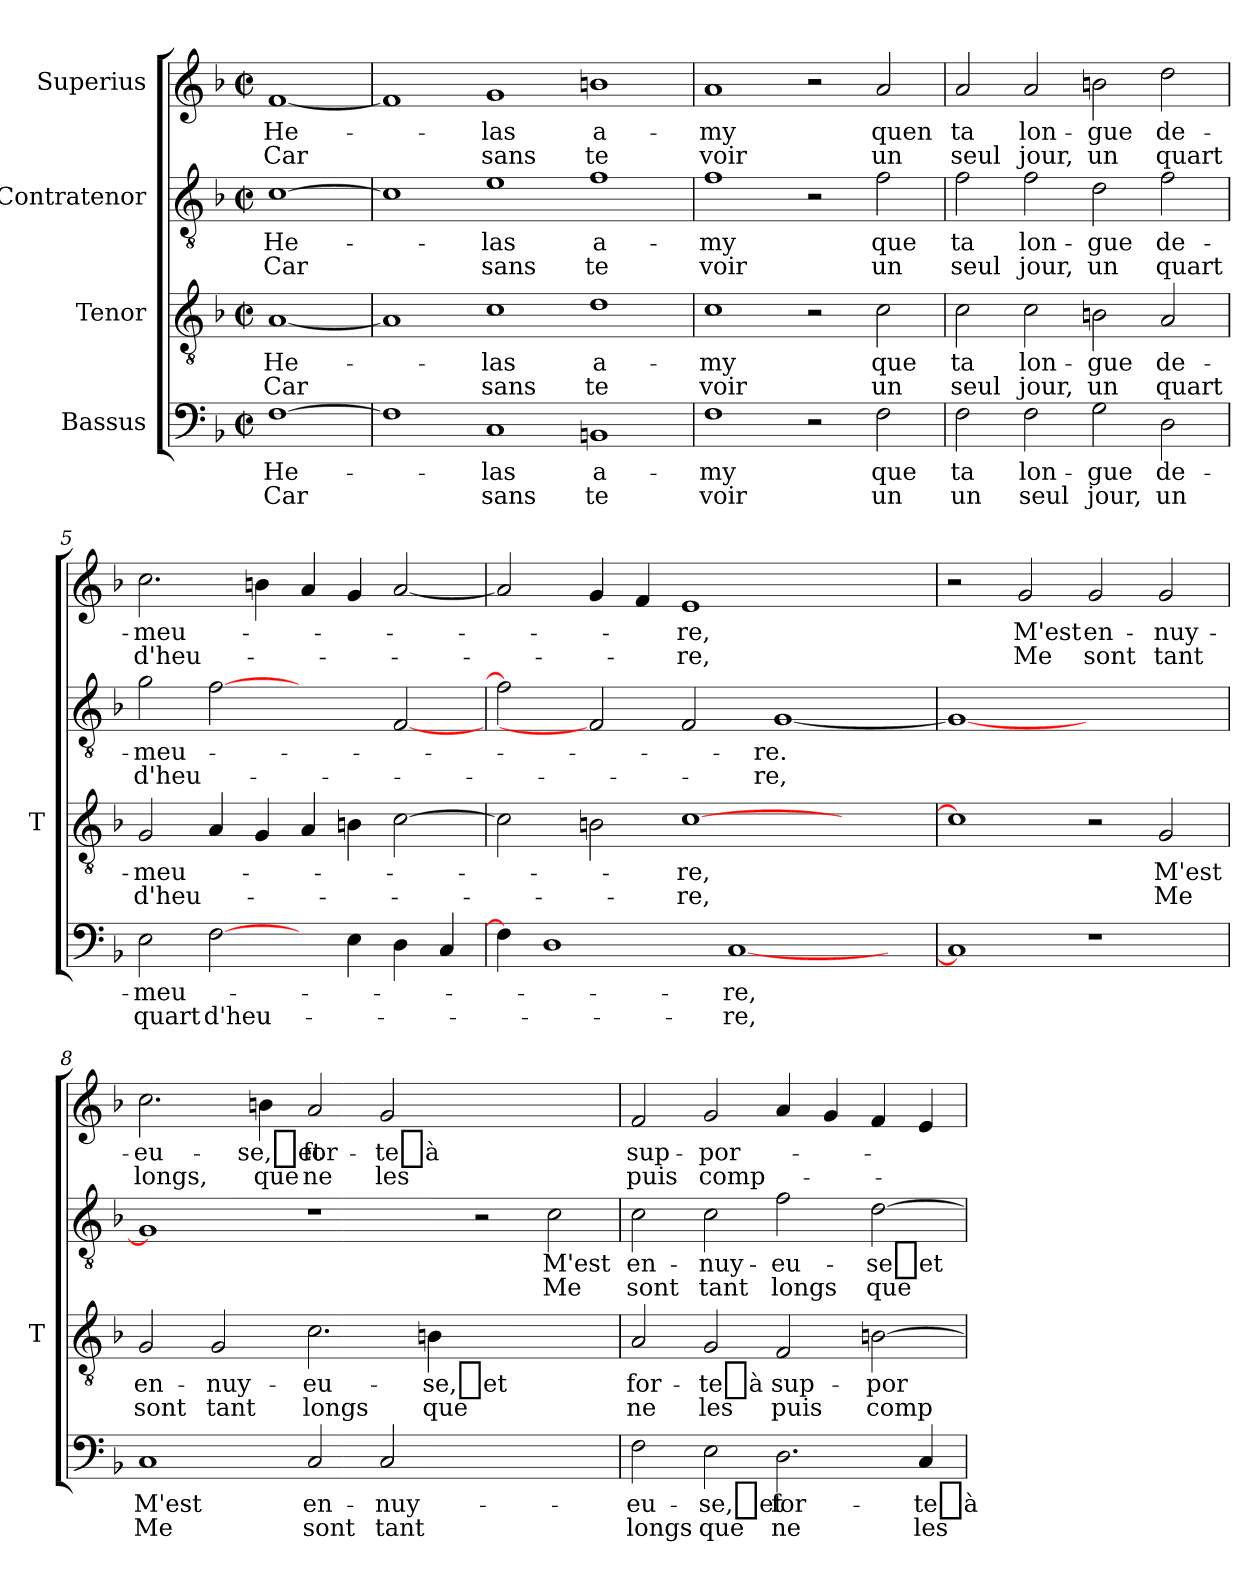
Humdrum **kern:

**kern	**text	**text	**kern	**text	**text	**kern	**text	**text	**kern	**text	**text
*part4	*part4	*part4	*part3	*part3	*part3	*part2	*part2	*part2	*part1	*part1	*part1
*staff4	*staff4	*staff4	*staff3	*staff3	*staff3	*staff2	*staff2	*staff2	*staff1	*staff1	*staff1
*I"Bassus	*	*	*I"Tenor	*	*	*I"Contratenor	*	*	*I"Superius	*	*
*	*	*	*I'T	*	*	*	*	*	*	*	*
*clefF4	*	*	*clefGv2	*	*	*clefGv2	*	*	*clefG2	*	*
*k[b-]	*	*	*k[b-]	*	*	*k[b-]	*	*	*k[b-]	*	*
*F:	*	*	*F:	*	*	*F:	*	*	*F:	*	*
*M2/2	*	*	*M2/2	*	*	*M2/2	*	*	*M2/2	*	*
*met(c|)	*	*	*met(c|)	*	*	*met(c|)	*	*	*met(c|)	*	*
=1	=1	=1	=1	=1	=1	=1	=1	=1	=1	=1	=1
[1F	He-	-Car	[1A	He-	-Car	[1c	He-	-Car	[1f	He-	-Car
=2	=2	=2	=2	=2	=2	=2	=2	=2	=2	=2	=2
1F]	.	.	1A]	.	.	1c]	.	.	1f]	.	.
1C	-las	-sans	1c	-las	-sans	1e	-las	-sans	1g	-las	-sans
1BBn	a-	-te	1d	a-	-te	1f	a-	-te	1bn	a-	-te
=3	=3	=3	=3	=3	=3	=3	=3	=3	=3	=3	=3
1F	-my	-voir	1c	-my	-voir	1f	-my	-voir	1a	-my	-voir
2r	.	.	2r	.	.	2r	.	.	2r	.	.
2F	-que	-un	2c	-que	-un	2f	-que	-un	2a	-quen	-un
!!LO:PB:g=z
=4	=4	=4	=4	=4	=4	=4	=4	=4	=4	=4	=4
2F	-ta	-un	2c	-ta	-seul	2f	-ta	-seul	2a	-ta	-seul
2F	lon-	-seul	2c	lon-	-jour,	2f	lon-	-jour,	2a	lon-	-jour,
2G	-gue	-jour,	2B	-gue	-un	2d	-gue	-un	2bn	-gue	-un
2D	de-	-un	2A	de-	-quart	2f	de-	-quart	2dd	de-	-quart
=5	=5	=5	=5	=5	=5	=5	=5	=5	=5	=5	=5
2E	meu-	-quart	2G	meu-	d'heu-	2g	meu-	d'heu-	2.cc	meu-	d'heu-
[2F	.	d'heu-	4A	.	.	[2f	.	.	.	.	.
.	.	.	4G	.	.	.	.	.	4bn	.	.
4ryy	.	.	4A	.	.	2ryy	.	.	4a	.	.
4E	.	.	4B	.	.	.	.	.	4g	.	.
4D	.	.	[2c	.	.	[2F	.	.	[2a	.	.
4C	.	.	.	.	.	.	.	.	.	.	.
=6	=6	=6	=6	=6	=6	=6	=6	=6	=6	=6	=6
4F]	.	.	2c]	.	.	2f]	.	.	2a]	.	.
1D	.	.	.	.	.	.	.	.	.	.	.
.	.	.	2Bn	.	.	2F]	.	.	4g	.	.
.	.	.	.	.	.	.	.	.	4f	.	.
.	.	.	[1c	-re,	-re,	2F	.	.	1e	-re,	-re,
[1C	-re,	-re,	.	.	.	.	.	.	.	.	.
.	.	.	.	.	.	[1G	-re.	-re,	.	.	.
.	.	.	2ryy	.	.	.	.	.	2ryy	.	.
4ryy	.	.	.	.	.	.	.	.	.	.	.
=7	=7	=7	=7	=7	=7	=7	=7	=7	=7	=7	=7
1C]	.	.	1c]	.	.	1G_	.	.	2r	.	.
.	.	.	.	.	.	.	.	.	2g	-M'est	-Me
1r	.	.	2r	.	.	1ryy	.	.	2g	en-	-sont
.	.	.	2G	-M'est	-Me	.	.	.	2g	nuy-	-tant
=8	=8	=8	=8	=8	=8	=8	=8	=8	=8	=8	=8
1C	-M'est	-Me	2G	en-	-sont	1G]	.	.	2.cc	eu-	-longs,
.	.	.	2G	nuy-	-tant	.	.	.	.	.	.
.	.	.	.	.	.	.	.	.	4bn	-se,_et	-que
2C	en-	-sont	2.c	eu-	-longs	1r	.	.	2a	for-	-ne
2C	nuy-	-tant	.	.	.	.	.	.	2g	-te_à	-les
.	.	.	4B	-se,_et	-que	.	.	.	.	.	.
1ryy	.	.	1ryy	.	.	2r	.	.	1ryy	.	.
.	.	.	.	.	.	2c	-M'est	-Me	.	.	.
=9	=9	=9	=9	=9	=9	=9	=9	=9	=9	=9	=9
2F	eu-	-longs	2A	for-	-ne	2c	en-	-sont	2f	sup-	-puis
2E	-se,_et	-que	2G	-te_à	-les	2c	nuy-	-tant	2g	por-	comp-
2.D	for-	-ne	2F	sup-	-puis	2f	eu-	-longs	4a	.	.
.	.	.	.	.	.	.	.	.	4g	.	.
.	.	.	[2B	por-	comp-	[2d	-se_et	-que	4f	.	.
4C	-te_à	-les	.	.	.	.	.	.	4e	.	.
=	=	=	=	=	=	=	=	=	=	=	=
*-	*-	*-	*-	*-	*-	*-	*-	*-	*-	*-	*-
